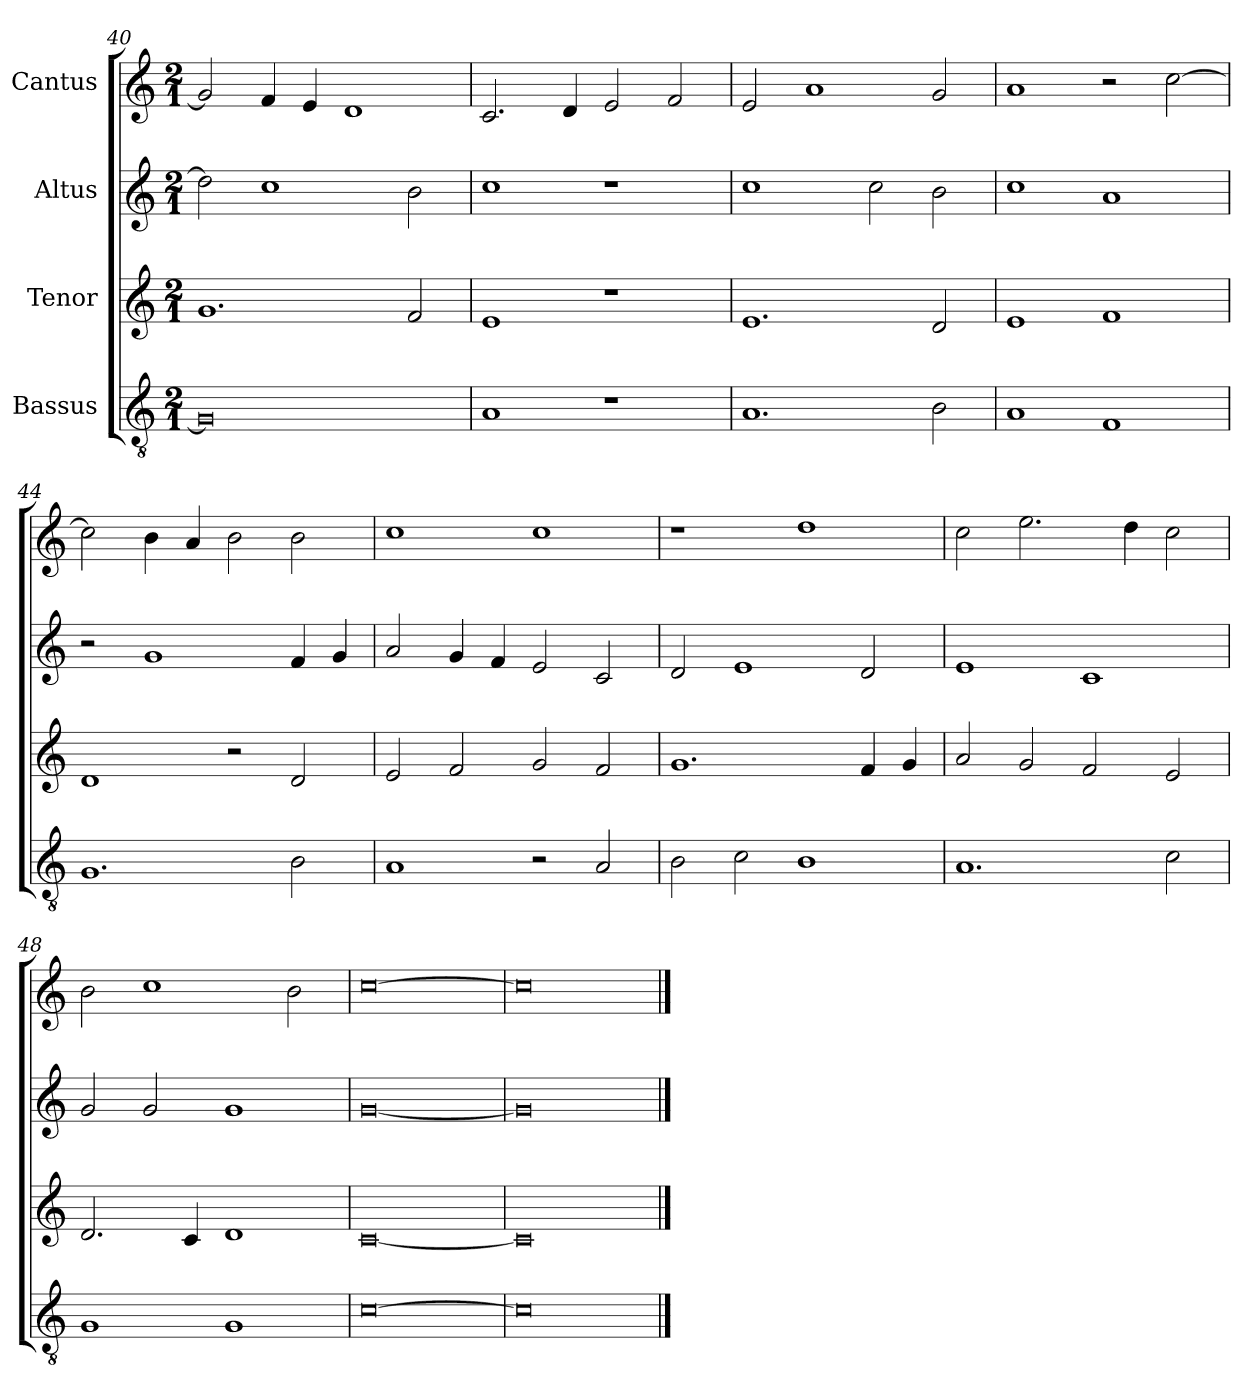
**kern	**kern	**kern	**kern
*part4	*part3	*part2	*part1
*staff4	*staff3	*staff2	*staff1
*I"Bassus	*I"Tenor	*I"Altus	*I"Cantus
!!LO:LB:g=z
*clefGv2	*clefG2	*clefG2	*clefG2
*ITrd7c12	*	*	*
*k[]	*k[]	*k[]	*k[]
*C:	*C:	*C:	*C:
*M2/1	*M2/1	*M2/1	*M2/1
=40	=40	=40	=40
0GGi]	1.gi	2ddi\]	2gi/]
.	.	1cci	4fi/
.	.	.	4ei/
.	.	.	1di
.	2fi/	2bi\	.
=41	=41	=41	=41
1AAi	1ei	1cci	2.ci/
.	.	.	4di/
1r	1r	1r	2ei/
.	.	.	2fi/
=42	=42	=42	=42
1.AAi	1.ei	1cci	2ei/
.	.	.	1ai
.	.	2cci\	.
2BBi\	2di/	2bi\	2gi/
=43	=43	=43	=43
1AAi	1ei	1cci	1ai
1FFi	1fi	1ai	2r
.	.	.	[>2cci\
=44	=44	=44	=44
1.GGi	1di	2r	2cci\]
.	.	1gi	4bi\
.	.	.	4ai/
.	2r	.	2bi\
2BBi\	2di/	4fi/	2bi\
.	.	4gi/	.
!!LO:LB:g=z
=45	=45	=45	=45
1AAi	2ei/	2ai/	1cci
.	2fi/	4gi/	.
.	.	4fi/	.
2r	2gi/	2ei/	1cci
2AAi/	2fi/	2ci/	.
=46	=46	=46	=46
2BBi\	1.gi	2di/	1r
2Ci\	.	1ei	.
1BBi	.	.	1ddi
.	4fi/	2di/	.
.	4gi/	.	.
=47	=47	=47	=47
1.AAi	2ai/	1ei	2cci\
.	2gi/	.	2.eei\
.	2fi/	1ci	.
.	.	.	4ddi\
2Ci\	2ei/	.	2cci\
=48	=48	=48	=48
1GGi	2.di/	2gi/	2bi\
.	.	2gi/	1cci
.	4ci/	.	.
1GGi	1di	1gi	.
.	.	.	2bi\
=49	=49	=49	=49
[>0Ci	[<0ci	[<0gi	[>0cci
=50	=50	=50	=50
0Ci]	0ci]	0gi]	0cci]
==	==	==	==
*-	*-	*-	*-
